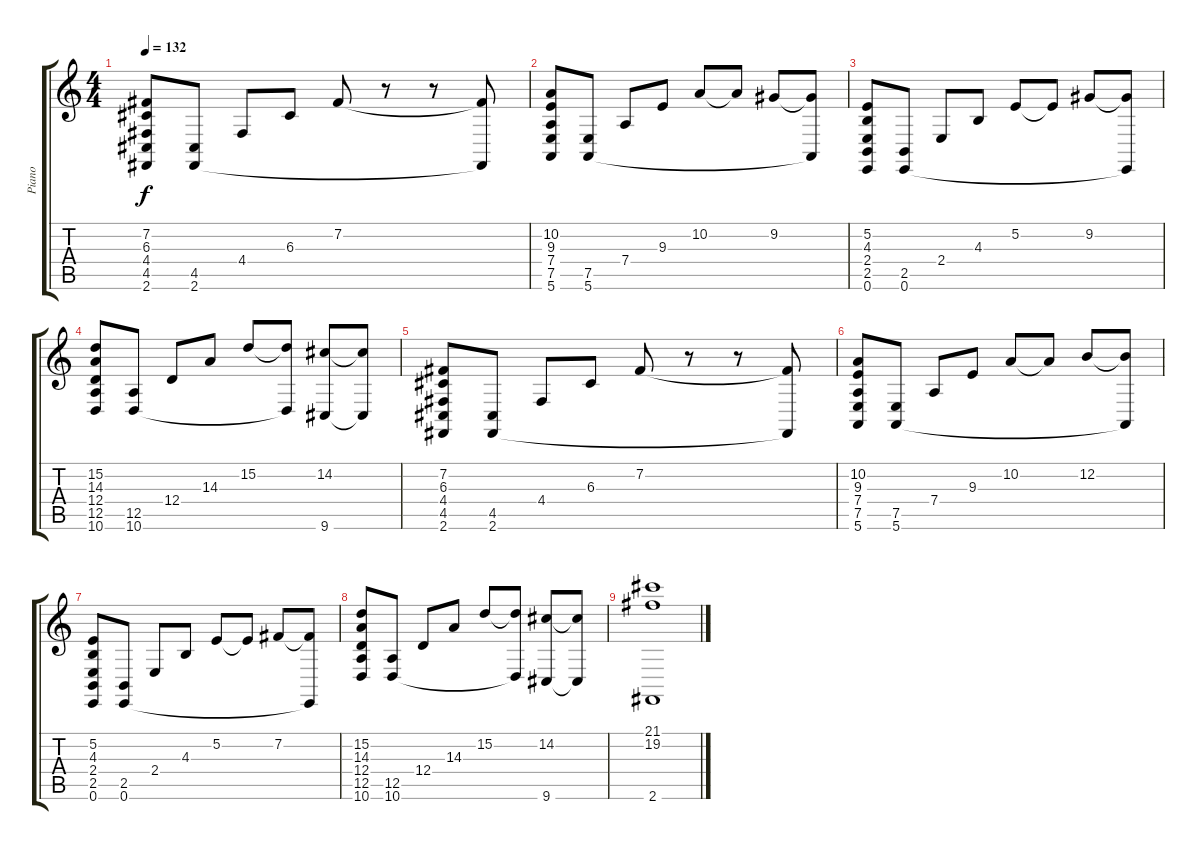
\track ("Piano" "Piano") {instrument acousticgrandpiano}
\staff {score tabs}
\tuning (E4 B3 G3 D3 A2 E2) {hide}
\ts (4 4)
\tempo 132
\clef g2
\ks c
(7.2 6.3 4.4 4.5 2.6).8{dy f} (4.5 2.6).8 4.4.8 6.3.8 7.2.8 r.8 r.8 (7.2{t} 2.6{t}).8 |
(10.2 9.3 7.4 7.5 5.6).8 (7.5 5.6).8 7.4.8 9.3.8 10.2.8 10.2{t}.8 9.2.8 (9.2{t} 5.6{t}).8 |
(5.2 4.3 2.4 2.5 0.6).8 (2.5 0.6).8 2.4.8 4.3.8 5.2.8 5.2{t}.8 9.2.8 (9.2{t} 0.6{t}).8 |
(15.2 14.3 12.4 12.5 10.6).8 (12.5 10.6).8 12.4.8 14.3.8 15.2.8 (15.2{t} 10.6{t}).8 (14.2 9.6).8 (14.2{t} 9.6{t}).8 |
(7.2 6.3 4.4 4.5 2.6).8 (4.5 2.6).8 4.4.8 6.3.8 7.2.8 r.8 r.8 (7.2{t} 2.6{t}).8 |
(10.2 9.3 7.4 7.5 5.6).8 (7.5 5.6).8 7.4.8 9.3.8 10.2.8 10.2{t}.8 12.2.8 (12.2{t} 5.6{t}).8 |
(5.2 4.3 2.4 2.5 0.6).8 (2.5 0.6).8 2.4.8 4.3.8 5.2.8 5.2{t}.8 7.2.8 (7.2{t} 0.6{t}).8 |
(15.2 14.3 12.4 12.5 10.6).8 (12.5 10.6).8 12.4.8 14.3.8 15.2.8 (15.2{t} 10.6{t}).8 (14.2 9.6).8 (14.2{t} 9.6{t}).8 |
(21.1 19.2 2.6).1
